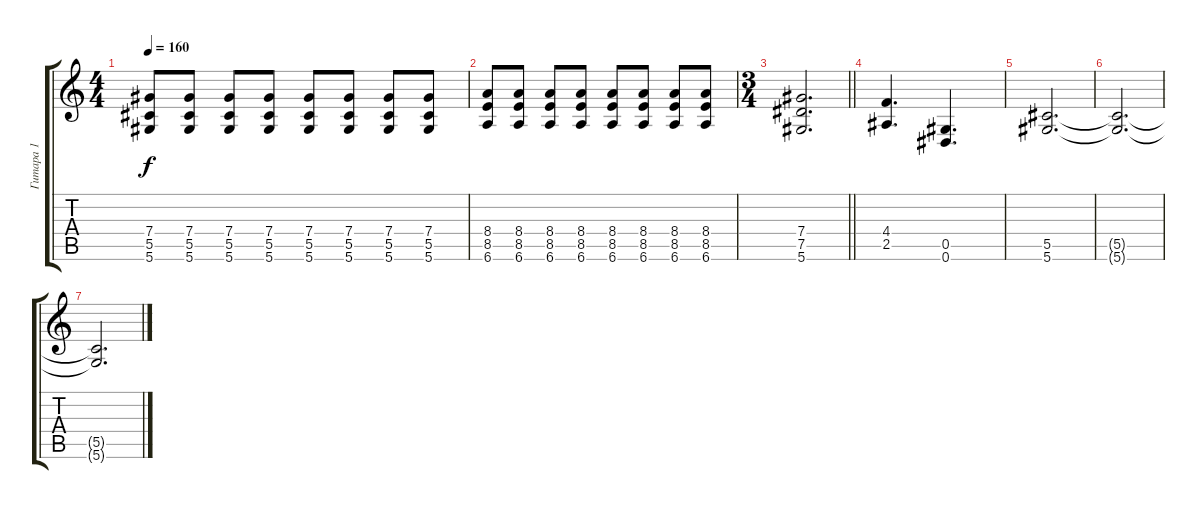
\track ("Гитара 1" "Гитара 1") {instrument distortionguitar}
\staff {score tabs}
\tuning (Eb4 Bb3 Gb3 Db3 Ab2 Eb2) {hide}
\ts (4 4)
\tempo 160
\clef g2
\ks c
(7.4 5.5 5.6).8{dy f} (7.4 5.5 5.6).8 (7.4 5.5 5.6).8 (7.4 5.5 5.6).8 (7.4 5.5 5.6).8 (7.4 5.5 5.6).8 (7.4 5.5 5.6).8 (7.4 5.5 5.6).8 |
(8.4 8.5 6.6).8 (8.4 8.5 6.6).8 (8.4 8.5 6.6).8 (8.4 8.5 6.6).8 (8.4 8.5 6.6).8 (8.4 8.5 6.6).8 (8.4 8.5 6.6).8 (8.4 8.5 6.6).8 |
\ts (3 4)
\barLineRight lightlight
(7.4 7.5 5.6).2{d} |
(4.4 2.5).4{d} (0.5 0.6).4{d} |
(5.5 5.6).2{d} |
(5.5{t} 5.6{t}).2{d} |
(5.5{t} 5.6{t}).2{d}
